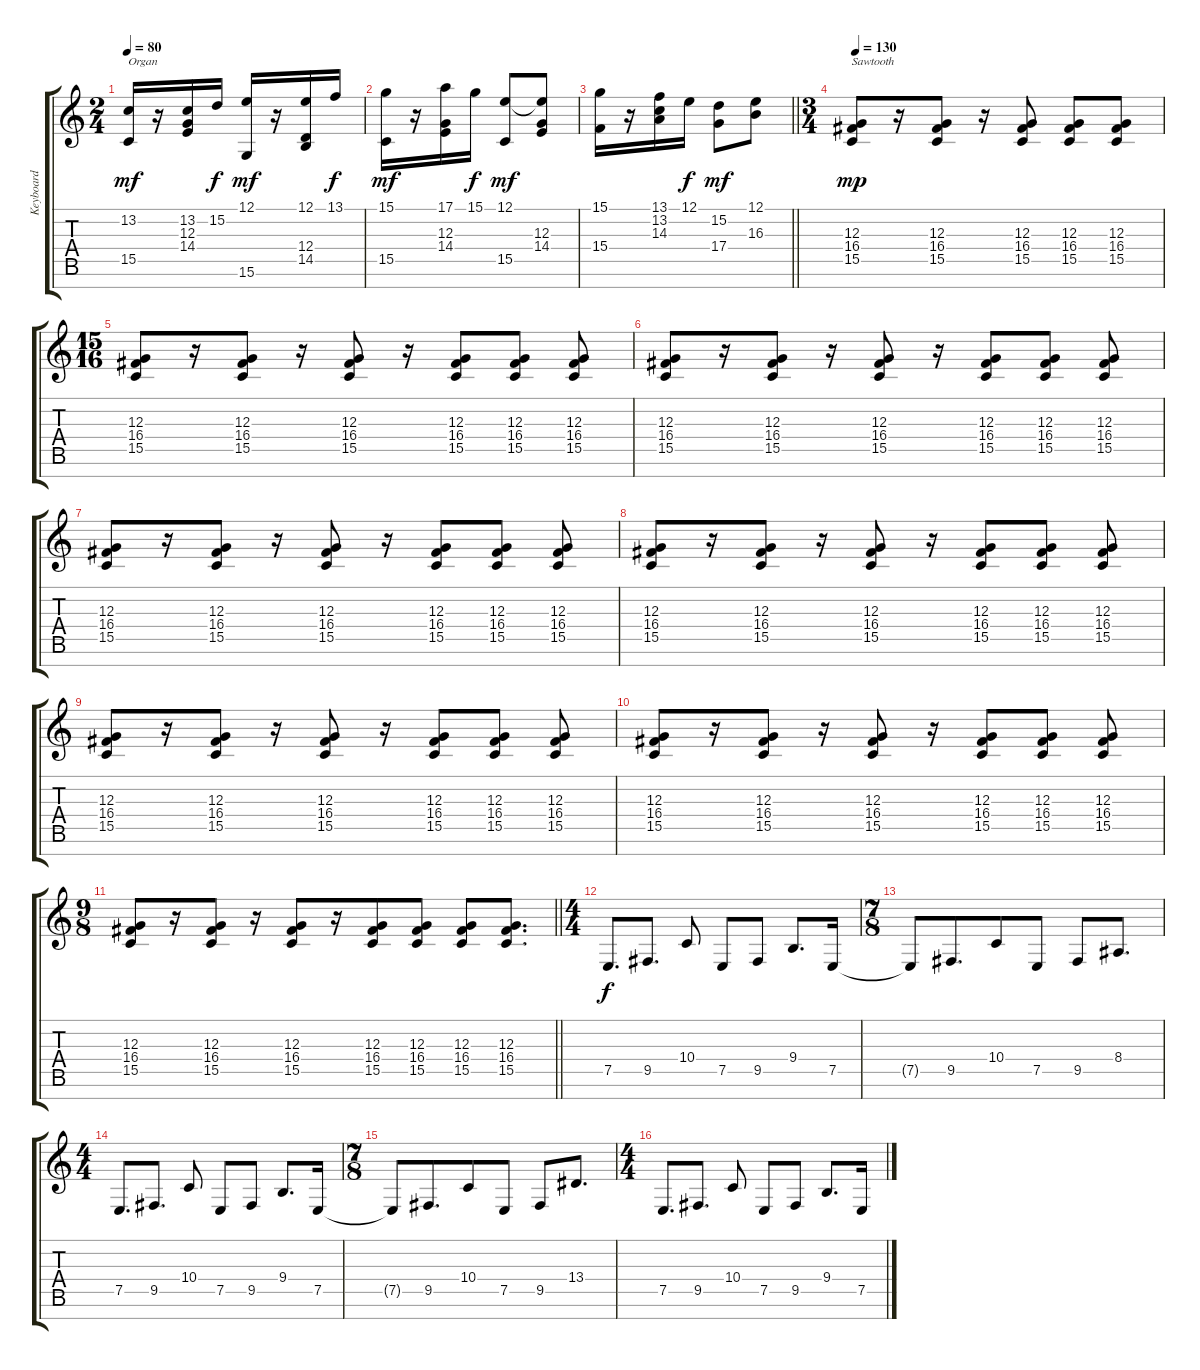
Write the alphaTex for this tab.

\track ("Keyboard" "Keyboard") {instrument lead2sawtooth}
\staff {score tabs}
\tuning (E4 B3 G3 D3 A2 E2 B1) {hide}
\ts (2 4)
\tempo 80
\clef g2
\ks c
(13.2 15.5).16{txt "Organ" dy mf instrument piccolo} r.16 (13.2 12.3 14.4).16 15.2.16{dy f} (12.1 15.6).16{dy mf} r.16 (12.1 12.4 14.5).16 13.1.16{dy f} |
(15.1 15.5).16{dy mf} r.16 (17.1 12.3 14.4).16 15.1.16{dy f} (12.1 15.5).8{dy mf} (12.1{t} 12.3 14.4).8 |
\barLineRight lightlight
(15.1 15.4).16 r.16 (13.1 13.2 14.3).16 12.1.16{dy f} (15.2 17.4).8{dy mf} (12.1 16.3).8 |
\ts (3 4)
\tempo 130
(12.3 16.4 15.5).8{txt "Sawtooth" dy mp instrument lead2sawtooth} r.16 (12.3 16.4 15.5).8 r.16 (12.3 16.4 15.5).8 (12.3 16.4 15.5).8 (12.3 16.4 15.5).8 |
\ts (15 16)
(12.3 16.4 15.5).8 r.16 (12.3 16.4 15.5).8 r.16 (12.3 16.4 15.5).8 r.16 (12.3 16.4 15.5).8 (12.3 16.4 15.5).8 (12.3 16.4 15.5).8 |
(12.3 16.4 15.5).8 r.16 (12.3 16.4 15.5).8 r.16 (12.3 16.4 15.5).8 r.16 (12.3 16.4 15.5).8 (12.3 16.4 15.5).8 (12.3 16.4 15.5).8 |
(12.3 16.4 15.5).8 r.16 (12.3 16.4 15.5).8 r.16 (12.3 16.4 15.5).8 r.16 (12.3 16.4 15.5).8 (12.3 16.4 15.5).8 (12.3 16.4 15.5).8 |
(12.3 16.4 15.5).8 r.16 (12.3 16.4 15.5).8 r.16 (12.3 16.4 15.5).8 r.16 (12.3 16.4 15.5).8 (12.3 16.4 15.5).8 (12.3 16.4 15.5).8 |
(12.3 16.4 15.5).8 r.16 (12.3 16.4 15.5).8 r.16 (12.3 16.4 15.5).8 r.16 (12.3 16.4 15.5).8 (12.3 16.4 15.5).8 (12.3 16.4 15.5).8 |
(12.3 16.4 15.5).8 r.16 (12.3 16.4 15.5).8 r.16 (12.3 16.4 15.5).8 r.16 (12.3 16.4 15.5).8 (12.3 16.4 15.5).8 (12.3 16.4 15.5).8 |
\ts (9 8)
\barLineRight lightlight
(12.3 16.4 15.5).8 r.16 (12.3 16.4 15.5).8 r.16 (12.3 16.4 15.5).8 r.16 (12.3 16.4 15.5).8 (12.3 16.4 15.5).8 (12.3 16.4 15.5).8 (12.3 16.4 15.5).8{d} |
\ts (4 4)
7.5.8{d dy f} 9.5.8{d} 10.4.8 7.5.8 9.5.8 9.4.8{d} 7.5.16 |
\ts (7 8)
7.5{t}.8 9.5.8{d} 10.4.8 7.5.8 9.5.8 8.4.8{d} |
\ts (4 4)
7.5.8{d} 9.5.8{d} 10.4.8 7.5.8 9.5.8 9.4.8{d} 7.5.16 |
\ts (7 8)
7.5{t}.8 9.5.8{d} 10.4.8 7.5.8 9.5.8 13.4.8{d} |
\ts (4 4)
7.5.8{d} 9.5.8{d} 10.4.8 7.5.8 9.5.8 9.4.8{d} 7.5.16
